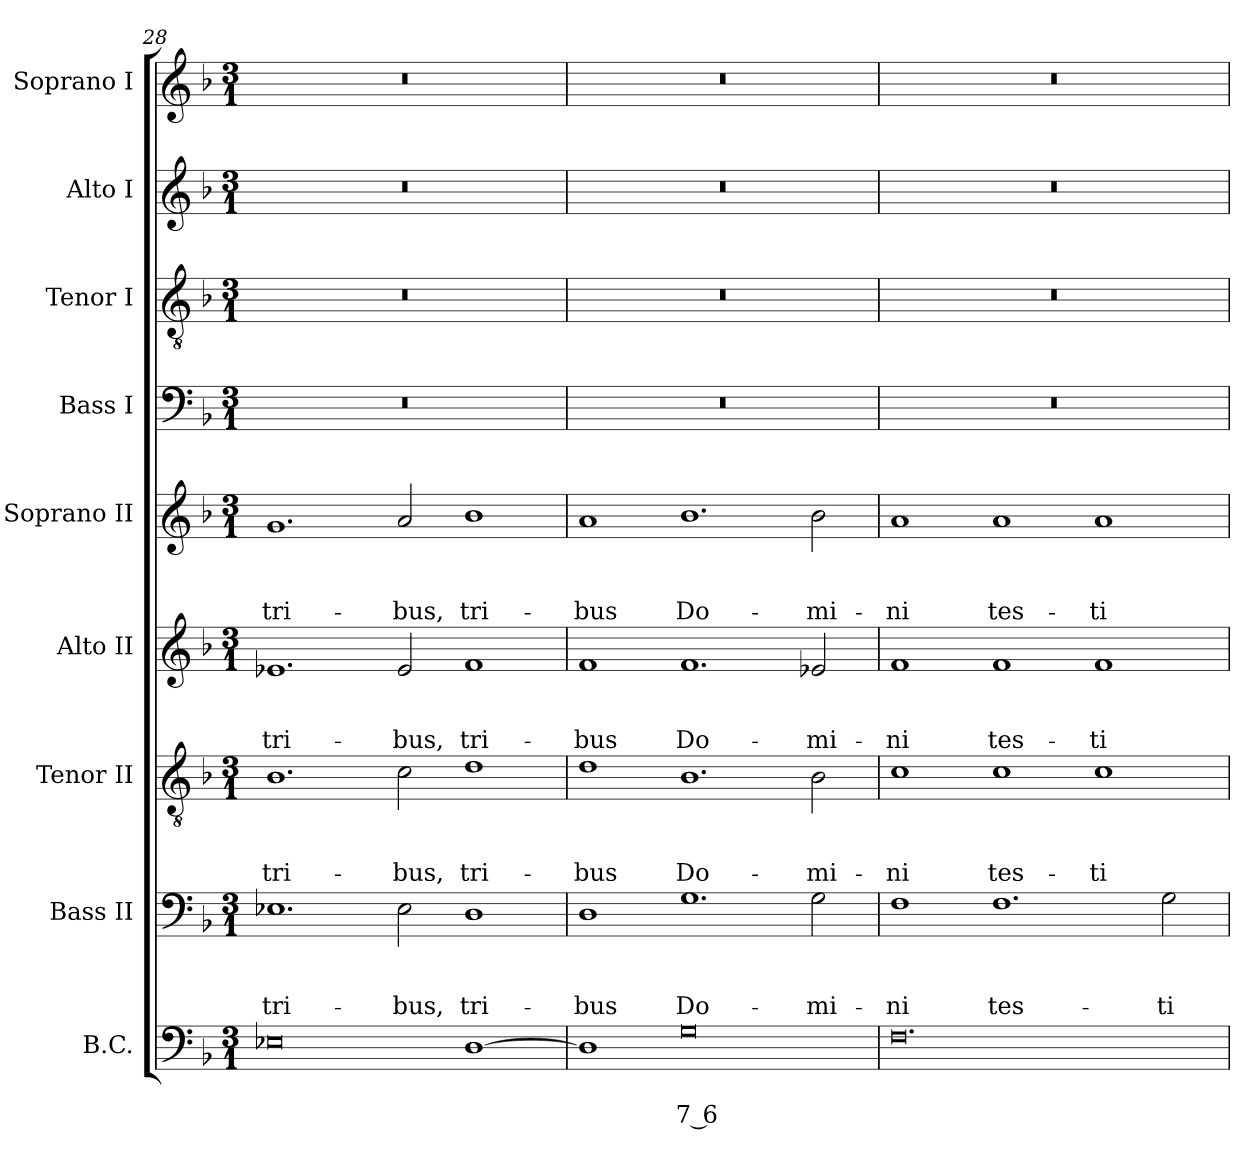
**kern	**text	**text	**kern	**text	**text	**text	**kern	**text	**text	**text	**kern	**text	**text	**text	**kern	**text	**text	**text	**kern	**kern	**kern	**kern
*part9	*part9	*part9	*part8	*part8	*part8	*part8	*part7	*part7	*part7	*part7	*part6	*part6	*part6	*part6	*part5	*part5	*part5	*part5	*part4	*part3	*part2	*part1
*staff9	*staff9	*staff9	*staff8	*staff8	*staff8	*staff8	*staff7	*staff7	*staff7	*staff7	*staff6	*staff6	*staff6	*staff6	*staff5	*staff5	*staff5	*staff5	*staff4	*staff3	*staff2	*staff1
*I"B.C.	*	*	*I"Bass II	*	*	*	*I"Tenor II	*	*	*	*I"Alto II	*	*	*	*I"Soprano II	*	*	*	*I"Bass I	*I"Tenor I	*I"Alto I	*I"Soprano I
*I'BC	*	*	*I'B 2	*	*	*	*I'T 2	*	*	*	*I'A 2	*	*	*	*I'S 2	*	*	*	*I'B 1	*I'T 1	*I'A 1	*I'S 1
*clefF4	*	*	*clefF4	*	*	*	*clefGv2	*	*	*	*clefG2	*	*	*	*clefG2	*	*	*	*clefF4	*clefGv2	*clefG2	*clefG2
*k[b-]	*	*	*k[b-]	*	*	*	*k[b-]	*	*	*	*k[b-]	*	*	*	*k[b-]	*	*	*	*k[b-]	*k[b-]	*k[b-]	*k[b-]
*F:	*	*	*F:	*	*	*	*F:	*	*	*	*F:	*	*	*	*F:	*	*	*	*F:	*F:	*F:	*F:
*M3/1	*	*	*M3/1	*	*	*	*M3/1	*	*	*	*M3/1	*	*	*	*M3/1	*	*	*	*M3/1	*M3/1	*M3/1	*M3/1
=28	=28	=28	=28	=28	=28	=28	=28	=28	=28	=28	=28	=28	=28	=28	=28	=28	=28	=28	=28	=28	=28	=28
!	!	!	!	!	!	!LO:LY:b	!	!	!	!LO:LY:b	!	!	!	!LO:LY:b	!	!	!	!LO:LY:b	!	!	!	!
0E-X	.	.	1.E-X	.	.	tri-	1.B-	.	.	tri-	1.e-X	.	.	tri-	1.g	.	.	tri-	0.r	0.r	0.r	0.r
!	!	!	!	!	!	!LO:LY:b	!	!	!	!LO:LY:b	!	!	!	!LO:LY:b	!	!	!	!LO:LY:b	!	!	!	!
.	.	.	2E-\	.	.	-bus,	2c\	.	.	-bus,	2e-/	.	.	-bus,	2a/	.	.	-bus,	.	.	.	.
!	!	!	!	!	!	!LO:LY:b	!	!	!	!LO:LY:b	!	!	!	!LO:LY:b	!	!	!	!LO:LY:b	!	!	!	!
[1D	.	.	1D	.	.	tri-	1d	.	.	tri-	1f	.	.	tri-	1b-	.	.	tri-	.	.	.	.
=29	=29	=29	=29	=29	=29	=29	=29	=29	=29	=29	=29	=29	=29	=29	=29	=29	=29	=29	=29	=29	=29	=29
!	!	!	!	!	!	!LO:LY:b	!	!	!	!LO:LY:b	!	!	!	!LO:LY:b	!	!	!	!LO:LY:b	!	!	!	!
1D]	.	.	1D	.	.	-bus	1d	.	.	-bus	1f	.	.	-bus	1a	.	.	-bus	0.r	0.r	0.r	0.r
!	!	!LO:LY:b	!	!	!	!LO:LY:b	!	!	!	!LO:LY:b	!	!	!	!LO:LY:b	!	!	!	!LO:LY:b	!	!	!	!
0G	.	7 6	1.G	.	.	Do-	1.B-	.	.	Do-	1.f	.	.	Do-	1.b-	.	.	Do-	.	.	.	.
!	!	!	!	!	!	!LO:LY:b	!	!	!	!LO:LY:b	!	!	!	!LO:LY:b	!	!	!	!LO:LY:b	!	!	!	!
.	.	.	2G\	.	.	-mi-	2B-\	.	.	-mi-	2e-X/	.	.	-mi-	2b-\	.	.	-mi-	.	.	.	.
=30	=30	=30	=30	=30	=30	=30	=30	=30	=30	=30	=30	=30	=30	=30	=30	=30	=30	=30	=30	=30	=30	=30
!	!	!	!	!	!	!LO:LY:b	!	!	!	!LO:LY:b	!	!	!	!LO:LY:b	!	!	!	!LO:LY:b	!	!	!	!
0.F	.	.	1F	.	.	-ni	1c	.	.	-ni	1f	.	.	-ni	1a	.	.	-ni	0.r	0.r	0.r	0.r
!	!	!	!	!	!	!LO:LY:b	!	!	!	!LO:LY:b	!	!	!	!LO:LY:b	!	!	!	!LO:LY:b	!	!	!	!
.	.	.	1.F	.	.	tes-	1c	.	.	tes-	1f	.	.	tes-	1a	.	.	tes-	.	.	.	.
!	!	!	!	!	!	!	!	!	!	!LO:LY:b	!	!	!	!LO:LY:b	!	!	!	!LO:LY:b	!	!	!	!
.	.	.	.	.	.	.	1c	.	.	-ti-	1f	.	.	-ti-	1a	.	.	-ti-	.	.	.	.
!	!	!	!	!	!	!LO:LY:b	!	!	!	!	!	!	!	!	!	!	!	!	!	!	!	!
.	.	.	2G\	.	.	-ti-	.	.	.	.	.	.	.	.	.	.	.	.	.	.	.	.
=	=	=	=	=	=	=	=	=	=	=	=	=	=	=	=	=	=	=	=	=	=	=
*-	*-	*-	*-	*-	*-	*-	*-	*-	*-	*-	*-	*-	*-	*-	*-	*-	*-	*-	*-	*-	*-	*-
